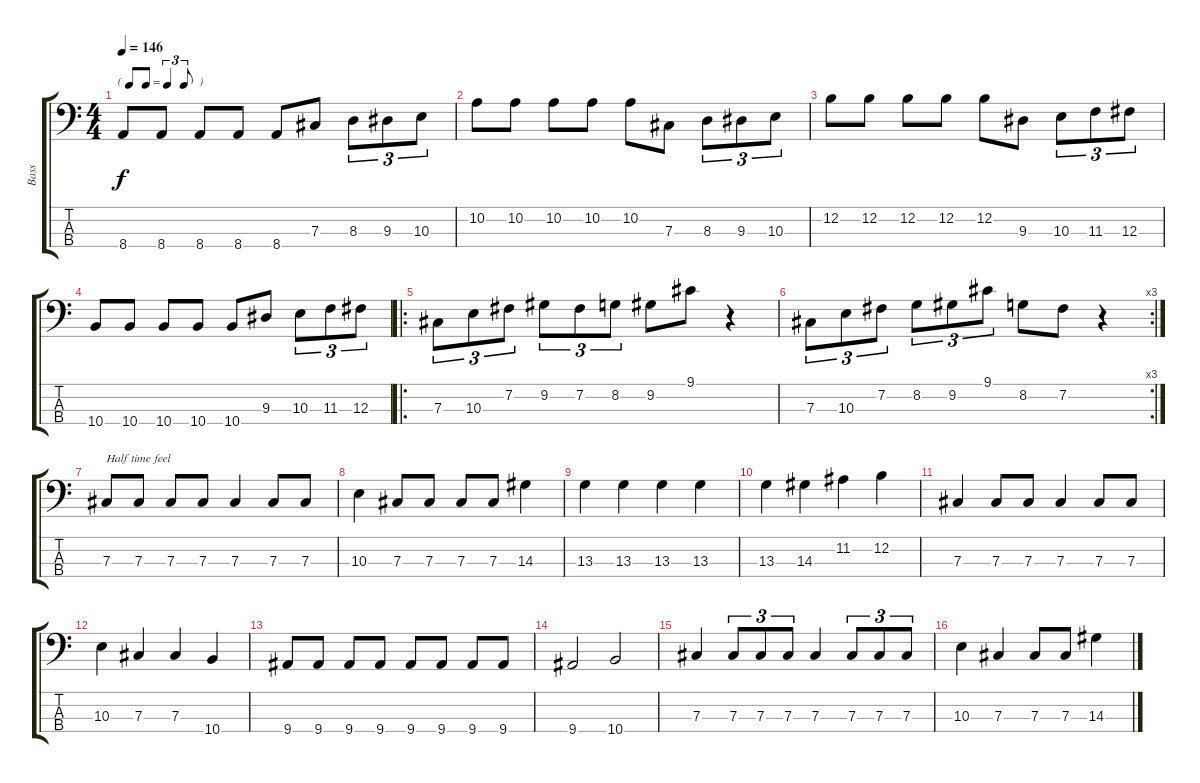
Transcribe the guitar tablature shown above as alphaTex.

\track ("Bass" "Bass") {instrument electricbassfinger}
\staff {score tabs}
\tuning (E2 B1 Gb1 Db1) {hide}
\ts (4 4)
\tf triplet8th
\tempo 146
\clef f4
\ks c
8.4.8{dy f} 8.4.8 8.4.8 8.4.8 8.4.8 7.3.8 8.3.8{tu (3 2)} 9.3.8{tu (3 2)} 10.3.8{tu (3 2)} |
10.2.8 10.2.8 10.2.8 10.2.8 10.2.8 7.3.8 8.3.8{tu (3 2)} 9.3.8{tu (3 2)} 10.3.8{tu (3 2)} |
12.2.8 12.2.8 12.2.8 12.2.8 12.2.8 9.3.8 10.3.8{tu (3 2)} 11.3.8{tu (3 2)} 12.3.8{tu (3 2)} |
10.4.8 10.4.8 10.4.8 10.4.8 10.4.8 9.3.8 10.3.8{tu (3 2)} 11.3.8{tu (3 2)} 12.3.8{tu (3 2)} |
\ro
7.3.8{tu (3 2)} 10.3.8{tu (3 2)} 7.2.8{tu (3 2)} 9.2.8{tu (3 2)} 7.2.8{tu (3 2)} 8.2.8{tu (3 2)} 9.2.8 9.1.8 r.4 |
\rc 3
7.3.8{tu (3 2)} 10.3.8{tu (3 2)} 7.2.8{tu (3 2)} 8.2.8{tu (3 2)} 9.2.8{tu (3 2)} 9.1.8{tu (3 2)} 8.2.8 7.2.8 r.4 |
7.3.8{txt "Half time feel"} 7.3.8 7.3.8 7.3.8 7.3.4 7.3.8 7.3.8 |
10.3.4 7.3.8 7.3.8 7.3.8 7.3.8 14.3.4 |
13.3.4 13.3.4 13.3.4 13.3.4 |
13.3.4 14.3.4 11.2.4 12.2.4 |
7.3.4 7.3.8 7.3.8 7.3.4 7.3.8 7.3.8 |
10.3.4 7.3.4 7.3.4 10.4.4 |
9.4.8 9.4.8 9.4.8 9.4.8 9.4.8 9.4.8 9.4.8 9.4.8 |
9.4.2 10.4.2 |
7.3.4 7.3.8{tu (3 2)} 7.3.8{tu (3 2)} 7.3.8{tu (3 2)} 7.3.4 7.3.8{tu (3 2)} 7.3.8{tu (3 2)} 7.3.8{tu (3 2)} |
10.3.4 7.3.4 7.3.8 7.3.8 14.3.4
